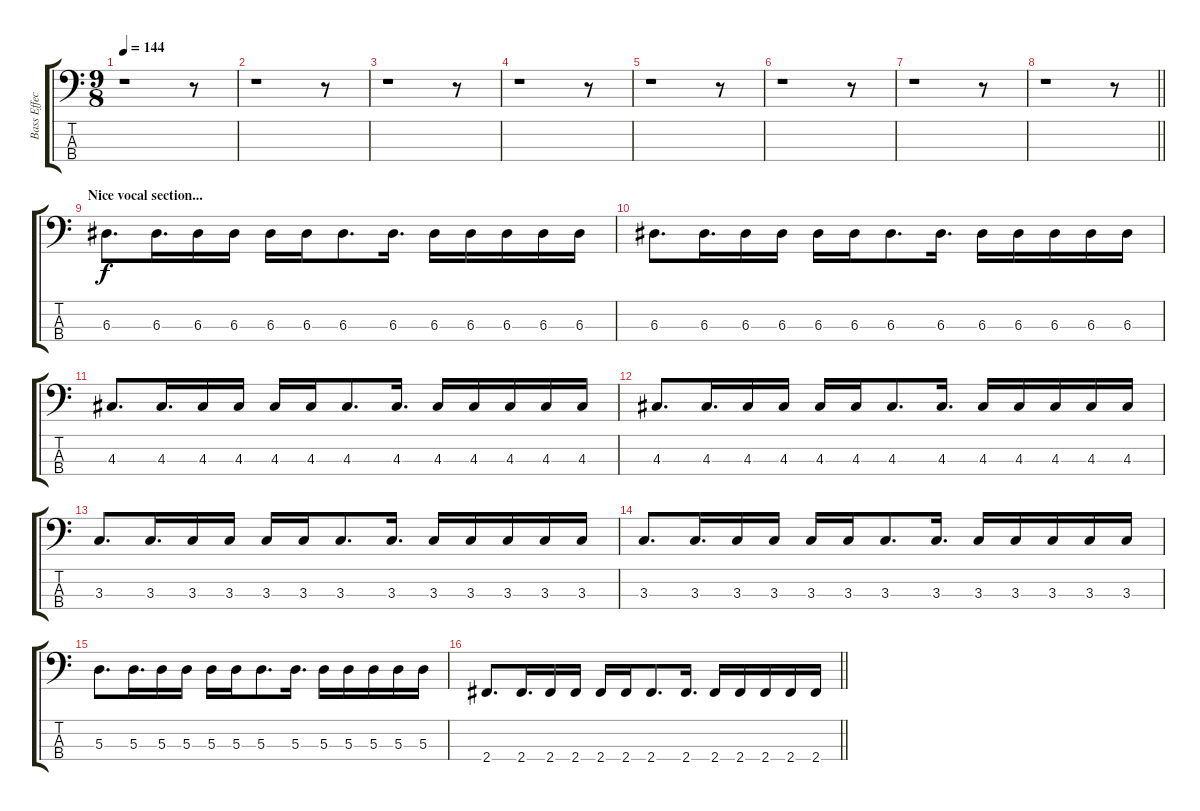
\track ("Bass Effect (RSE)" "Bass Effec") {instrument overdrivenguitar}
\staff {score tabs}
\tuning (G2 D2 A1 E1) {hide}
\ts (9 8)
\tempo 144
\clef f4
\ks c
r.1{dy f} r.8 |
r.1 r.8 |
r.1 r.8 |
r.1 r.8 |
r.1 r.8 |
r.1 r.8 |
r.1 r.8 |
\barLineRight lightlight
r.1 r.8 |
\section ("" "Nice vocal section...")
6.3.8{d} 6.3.16{d} 6.3.16 6.3.16 6.3.16 6.3.16 6.3.8{d} 6.3.16{d} 6.3.16 6.3.16 6.3.16 6.3.16 6.3.16 |
6.3.8{d} 6.3.16{d} 6.3.16 6.3.16 6.3.16 6.3.16 6.3.8{d} 6.3.16{d} 6.3.16 6.3.16 6.3.16 6.3.16 6.3.16 |
4.3.8{d} 4.3.16{d} 4.3.16 4.3.16 4.3.16 4.3.16 4.3.8{d} 4.3.16{d} 4.3.16 4.3.16 4.3.16 4.3.16 4.3.16 |
4.3.8{d} 4.3.16{d} 4.3.16 4.3.16 4.3.16 4.3.16 4.3.8{d} 4.3.16{d} 4.3.16 4.3.16 4.3.16 4.3.16 4.3.16 |
3.3.8{d} 3.3.16{d} 3.3.16 3.3.16 3.3.16 3.3.16 3.3.8{d} 3.3.16{d} 3.3.16 3.3.16 3.3.16 3.3.16 3.3.16 |
3.3.8{d} 3.3.16{d} 3.3.16 3.3.16 3.3.16 3.3.16 3.3.8{d} 3.3.16{d} 3.3.16 3.3.16 3.3.16 3.3.16 3.3.16 |
5.3.8{d} 5.3.16{d} 5.3.16 5.3.16 5.3.16 5.3.16 5.3.8{d} 5.3.16{d} 5.3.16 5.3.16 5.3.16 5.3.16 5.3.16 |
\barLineRight lightlight
2.4.8{d} 2.4.16{d} 2.4.16 2.4.16 2.4.16 2.4.16 2.4.8{d} 2.4.16{d} 2.4.16 2.4.16 2.4.16 2.4.16 2.4.16
